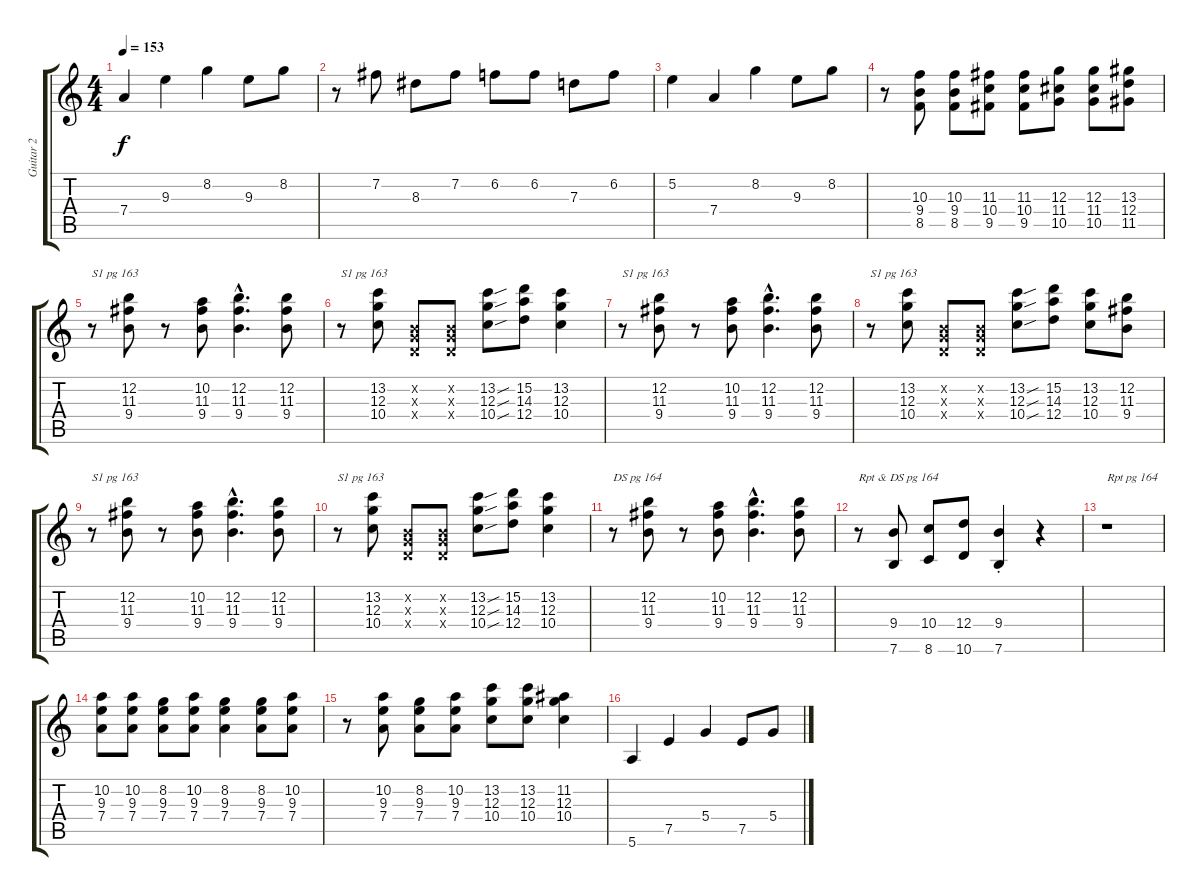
\track ("Guitar 2" "Guitar 2") {instrument distortionguitar}
\staff {score tabs}
\tuning (E4 B3 G3 D3 A2 E2) {hide}
\ts (4 4)
\tempo 153
\clef g2
\ks c
7.4.4{dy f} 9.3.4 8.2.4 9.3.8 8.2.8 |
r.8 7.2.8 8.3.8 7.2.8 6.2.8 6.2.8 7.3.8 6.2.8 |
5.2.4 7.4.4 8.2.4 9.3.8 8.2.8 |
r.8 (10.3 9.4 8.5).8 (10.3 9.4 8.5).8 (11.3 10.4 9.5).8 (11.3 10.4 9.5).8 (12.3 11.4 10.5).8 (12.3 11.4 10.5).8 (13.3 12.4 11.5).8 |
r.8{txt "S1 pg 163"} (12.2 11.3 9.4).8 r.8 (10.2 11.3 9.4).8 (12.2{hac} 11.3{hac} 9.4{hac}).4{d} (12.2 11.3 9.4).8 |
r.8{txt "S1 pg 163"} (13.2 12.3 10.4).8 (0.2{x} 0.3{x} 0.4{x}).8 (0.2{x} 0.3{x} 0.4{x}).8 (13.2{sou} 12.3{sou} 10.4{sou}).8 (15.2 14.3 12.4).8 (13.2 12.3 10.4).4 |
r.8{txt "S1 pg 163"} (12.2 11.3 9.4).8 r.8 (10.2 11.3 9.4).8 (12.2{hac} 11.3{hac} 9.4{hac}).4{d} (12.2 11.3 9.4).8 |
r.8{txt "S1 pg 163"} (13.2 12.3 10.4).8 (0.2{x} 0.3{x} 0.4{x}).8 (0.2{x} 0.3{x} 0.4{x}).8 (13.2{sou} 12.3{sou} 10.4{sou}).8 (15.2 14.3 12.4).8 (13.2 12.3 10.4).8 (12.2 11.3 9.4).8 |
r.8{txt "S1 pg 163"} (12.2 11.3 9.4).8 r.8 (10.2 11.3 9.4).8 (12.2{hac} 11.3{hac} 9.4{hac}).4{d} (12.2 11.3 9.4).8 |
r.8{txt "S1 pg 163"} (13.2 12.3 10.4).8 (0.2{x} 0.3{x} 0.4{x}).8 (0.2{x} 0.3{x} 0.4{x}).8 (13.2{sou} 12.3{sou} 10.4{sou}).8 (15.2 14.3 12.4).8 (13.2 12.3 10.4).4 |
r.8{txt "DS pg 164"} (12.2 11.3 9.4).8 r.8 (10.2 11.3 9.4).8 (12.2{hac} 11.3{hac} 9.4{hac}).4{d} (12.2 11.3 9.4).8 |
r.8{txt "Rpt & DS pg 164"} (9.4 7.6).8 (10.4 8.6).8 (12.4 10.6).8 (9.4{st} 7.6{st}).4 r.4 |
r.1{txt "Rpt pg 164"} |
(10.2 9.3 7.4).8 (10.2 9.3 7.4).8 (8.2 9.3 7.4).8 (10.2 9.3 7.4).8 (8.2 9.3 7.4).4 (8.2 9.3 7.4).8 (10.2 9.3 7.4).8 |
r.8 (10.2 9.3 7.4).8 (8.2 9.3 7.4).8 (10.2 9.3 7.4).8 (13.2 12.3 10.4).8 (13.2 12.3 10.4).8 (11.2 12.3 10.4).4 |
5.6.4 7.5.4 5.4.4 7.5.8 5.4.8
